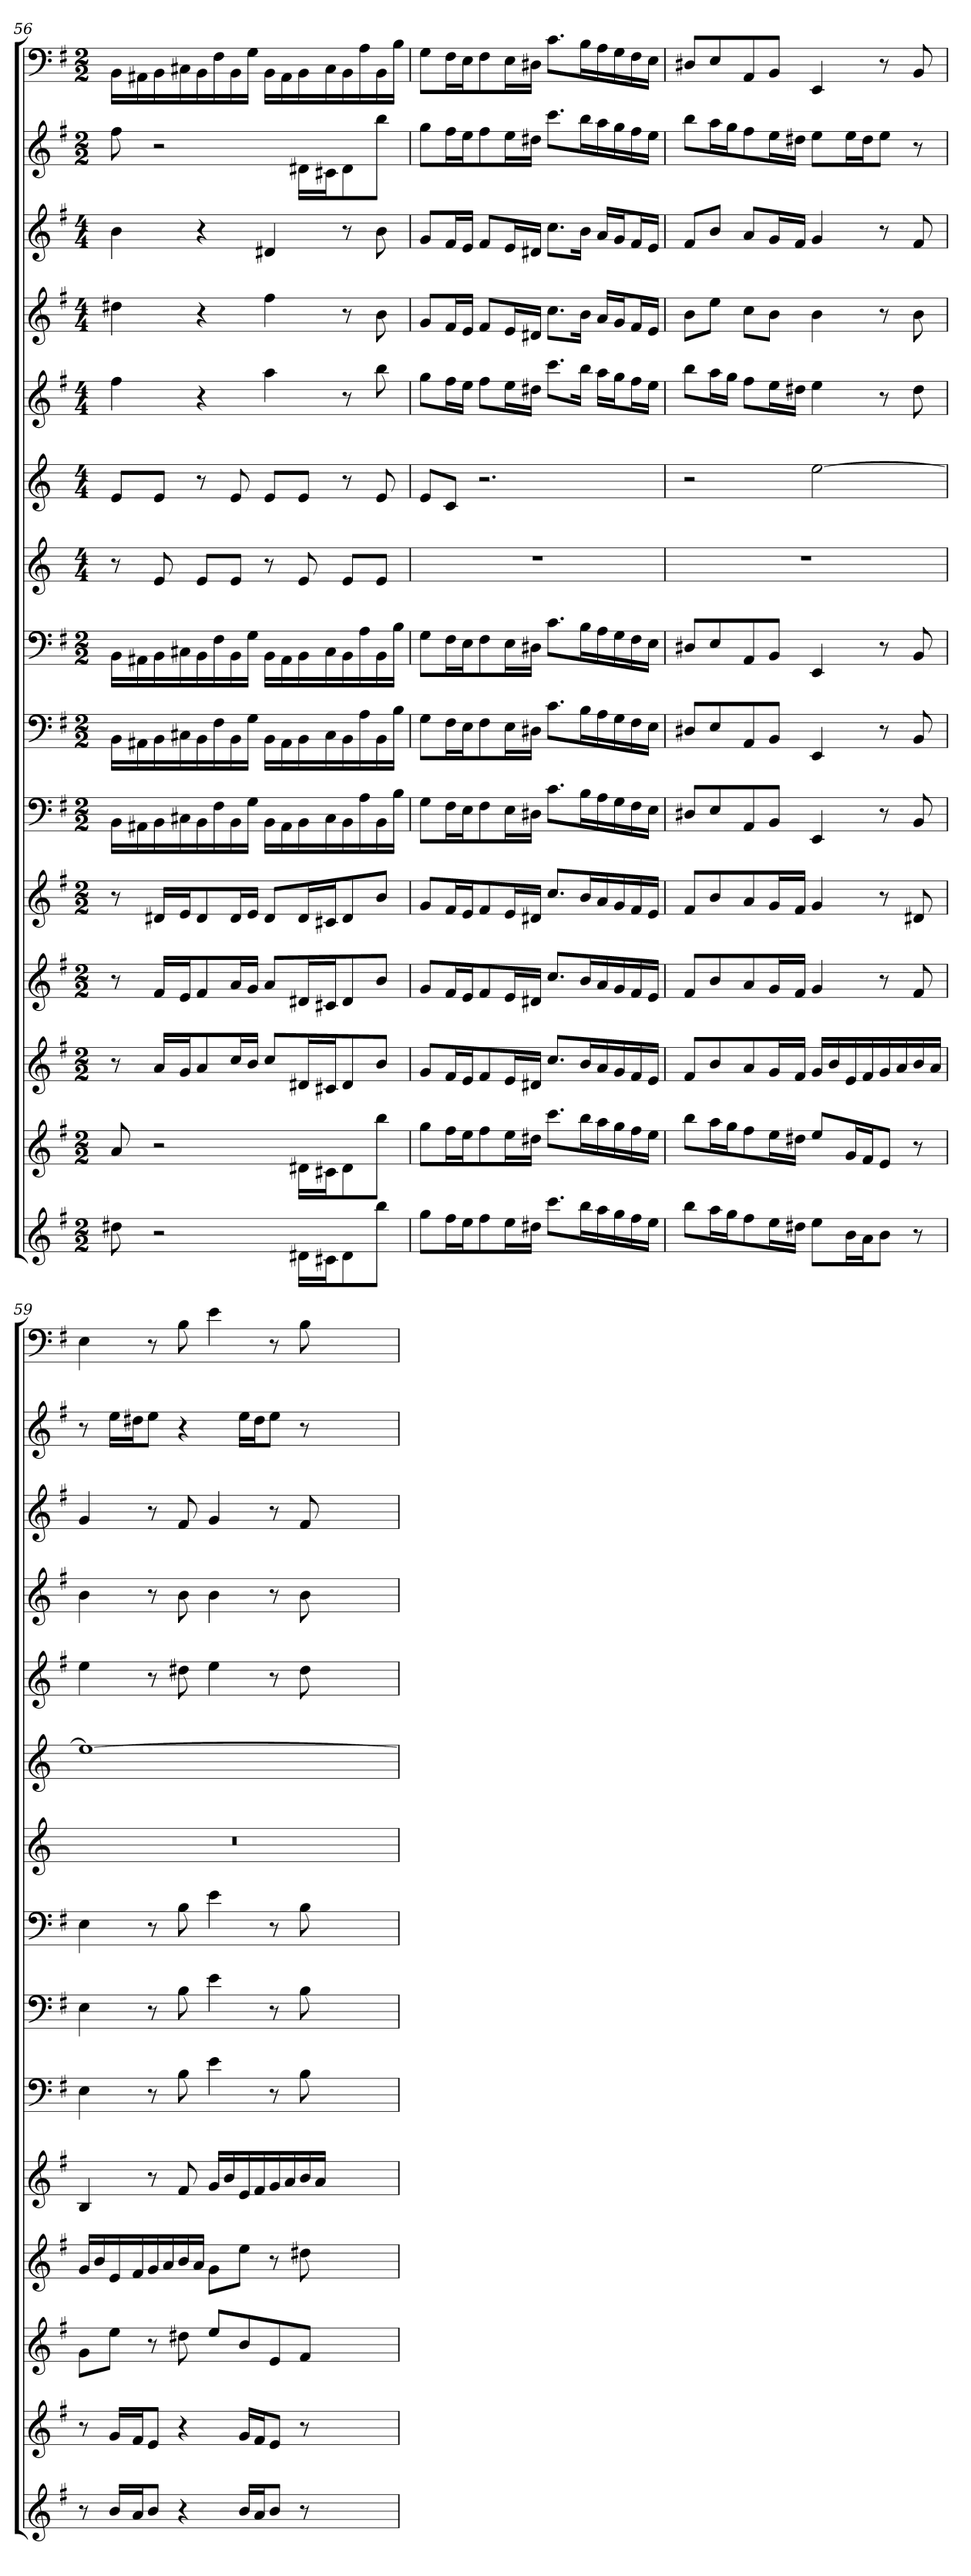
**kern	**kern	**kern	**kern	**kern	**kern	**kern	**kern	**kern	**kern	**kern	**kern	**kern	**kern	**kern
*part15	*part14	*part13	*part12	*part11	*part10	*part9	*part8	*part7	*part6	*part5	*part4	*part3	*part2	*part1
*staff15	*staff14	*staff13	*staff12	*staff11	*staff10	*staff9	*staff8	*staff7	*staff6	*staff5	*staff4	*staff3	*staff2	*staff1
*k[f#]	*k[f#]	*k[f#]	*k[f#]	*k[f#]	*k[f#]	*k[f#]	*k[f#]	*k[]	*k[]	*k[f#]	*k[f#]	*k[f#]	*k[f#]	*k[f#]
*G:	*G:	*G:	*G:	*G:	*G:	*G:	*G:	*	*	*G:	*G:	*G:	*G:	*G:
*M2/2	*M2/2	*M2/2	*M2/2	*M2/2	*M2/2	*M2/2	*M2/2	*M4/4	*M4/4	*M4/4	*M4/4	*M4/4	*M2/2	*M2/2
=56	=56	=56	=56	=56	=56	=56	=56	=56	=56	=56	=56	=56	=56	=56
8dd#X	8a	8r	8r	8r	16BBLL	16BBLL	16BBLL	8r	8eL	4ff#	4dd#X	4b	8ff#	16BBLL
.	.	.	.	.	16AA#X	16AA#X	16AA#X	.	.	.	.	.	.	16AA#X
2r	2r	16aLL	16f#LL	16d#XLL	16BB	16BB	16BB	8e	8eJ	.	.	.	2r	16BB
.	.	16gJ	16eJ	16eJ	16C#X	16C#X	16C#X	.	.	.	.	.	.	16C#X
.	.	8a	8f#	8d#	16BB	16BB	16BB	8eL	8r	4r	4r	4r	.	16BB
.	.	.	.	.	16F#	16F#	16F#	.	.	.	.	.	.	16F#
.	.	16ccL	16aL	16d#L	16BB	16BB	16BB	8eJ	8e	.	.	.	.	16BB
.	.	16bJJ	16gJJ	16eJJ	16GJJ	16GJJ	16GJJ	.	.	.	.	.	.	16GJJ
.	.	8ccL	8aL	8d#L	16BBLL	16BBLL	16BBLL	8r	8eL	4aa	4ff#	4d#X	.	16BBLL
.	.	.	.	.	16AA#	16AA#	16AA#	.	.	.	.	.	.	16AA#
16d#XLL	16d#XLL	16d#XL	16d#XL	16d#L	16BB	16BB	16BB	8e	8eJ	.	.	.	16d#XLL	16BB
16c#XJ	16c#XJ	16c#XJ	16c#XJ	16c#XJ	16C#	16C#	16C#	.	.	.	.	.	16c#XJ	16C#
8d#	8d#	8d#	8d#	8d#	16BB	16BB	16BB	8eL	8r	8r	8r	8r	8d#	16BB
.	.	.	.	.	16A	16A	16A	.	.	.	.	.	.	16A
8bbJ	8bbJ	8bJ	8bJ	8bJ	16BB	16BB	16BB	8eJ	8e	8bb	8b	8b	8bbJ	16BB
.	.	.	.	.	16BJJ	16BJJ	16BJJ	.	.	.	.	.	.	16BJJ
=57	=57	=57	=57	=57	=57	=57	=57	=57	=57	=57	=57	=57	=57	=57
8ggL	8ggL	8gL	8gL	8gL	8GL	8GL	8GL	1r	8eL	8ggL	8gL	8gL	8ggL	8GL
16ff#L	16ff#L	16f#L	16f#L	16f#L	16F#L	16F#L	16F#L	.	8cJ	16ff#L	16f#L	16f#L	16ff#L	16F#L
16eeJ	16eeJ	16eJ	16eJ	16eJ	16EJ	16EJ	16EJ	.	.	16eeJJ	16eJJ	16eJJ	16eeJ	16EJ
8ff#	8ff#	8f#	8f#	8f#	8F#	8F#	8F#	.	2.r	8ff#L	8f#L	8f#L	8ff#	8F#
16eeL	16eeL	16eL	16eL	16eL	16EL	16EL	16EL	.	.	16eeL	16eL	16eL	16eeL	16EL
16dd#XJJ	16dd#XJJ	16d#XJJ	16d#XJJ	16d#XJJ	16D#XJJ	16D#XJJ	16D#XJJ	.	.	16dd#XJJ	16d#XJJ	16d#XJJ	16dd#XJJ	16D#XJJ
8.cccL	8.cccL	8.ccL	8.ccL	8.ccL	8.cL	8.cL	8.cL	.	.	8.cccL	8.ccL	8.ccL	8.cccL	8.cL
16bbL	16bbL	16bL	16bL	16bL	16BL	16BL	16BL	.	.	16bbJk	16bJk	16bJk	16bbL	16BL
16aa	16aa	16a	16a	16a	16A	16A	16A	.	.	16aaLL	16aLL	16aLL	16aa	16A
16gg	16gg	16g	16g	16g	16G	16G	16G	.	.	16ggJ	16gJ	16gJ	16gg	16G
16ff#	16ff#	16f#	16f#	16f#	16F#	16F#	16F#	.	.	16ff#L	16f#L	16f#L	16ff#	16F#
16eeJJ	16eeJJ	16eJJ	16eJJ	16eJJ	16EJJ	16EJJ	16EJJ	.	.	16eeJJ	16eJJ	16eJJ	16eeJJ	16EJJ
=58	=58	=58	=58	=58	=58	=58	=58	=58	=58	=58	=58	=58	=58	=58
8bbL	8bbL	8f#L	8f#L	8f#L	8D#XL	8D#XL	8D#XL	1r	2r	8bbL	8bL	8f#L	8bbL	8D#XL
16aaL	16aaL	8b	8b	8b	8E	8E	8E	.	.	16aaL	8eeJ	8bJ	16aaL	8E
16ggJ	16ggJ	.	.	.	.	.	.	.	.	16ggJJ	.	.	16ggJ	.
8ff#	8ff#	8a	8a	8a	8AA	8AA	8AA	.	.	8ff#L	8ccL	8aL	8ff#	8AA
16eeL	16eeL	16gL	16gL	16gL	8BBJ	8BBJ	8BBJ	.	.	16eeL	8bJ	16gL	16eeL	8BBJ
16dd#XJJ	16dd#XJJ	16f#JJ	16f#JJ	16f#JJ	.	.	.	.	.	16dd#XJJ	.	16f#JJ	16dd#XJJ	.
8eeL	8eeL	16gLL	4g	4g	4EE	4EE	4EE	.	[2ee	4ee	4b	4g	8eeL	4EE
.	.	16b	.	.	.	.	.	.	.	.	.	.	.	.
16bL	16gL	16e	.	.	.	.	.	.	.	.	.	.	16eeL	.
16aJ	16f#J	16f#	.	.	.	.	.	.	.	.	.	.	16dd#J	.
8bJ	8eJ	16g	8r	8r	8r	8r	8r	.	.	8r	8r	8r	8eeJ	8r
.	.	16a	.	.	.	.	.	.	.	.	.	.	.	.
8r	8r	16b	8f#	8d#X	8BB	8BB	8BB	.	.	8dd#	8b	8f#	8r	8BB
.	.	16aJJ	.	.	.	.	.	.	.	.	.	.	.	.
=59	=59	=59	=59	=59	=59	=59	=59	=59	=59	=59	=59	=59	=59	=59
8r	8r	8gL	16gLL	4B	4E	4E	4E	1r	1ee_	4ee	4b	4g	8r	4E
.	.	.	16b	.	.	.	.	.	.	.	.	.	.	.
16bLL	16gLL	8eeJ	16e	.	.	.	.	.	.	.	.	.	16eeLL	.
16aJ	16f#J	.	16f#	.	.	.	.	.	.	.	.	.	16dd#XJ	.
8bJ	8eJ	8r	16g	8r	8r	8r	8r	.	.	8r	8r	8r	8eeJ	8r
.	.	.	16a	.	.	.	.	.	.	.	.	.	.	.
4r	4r	8dd#X	16b	8f#	8B	8B	8B	.	.	8dd#X	8b	8f#	4r	8B
.	.	.	16aJJ	.	.	.	.	.	.	.	.	.	.	.
.	.	8eeL	8gL	16gLL	4e	4e	4e	.	.	4ee	4b	4g	.	4e
.	.	.	.	16b	.	.	.	.	.	.	.	.	.	.
16bLL	16gLL	8b	8eeJ	16e	.	.	.	.	.	.	.	.	16eeLL	.
16aJ	16f#J	.	.	16f#	.	.	.	.	.	.	.	.	16dd#J	.
8bJ	8eJ	8e	8r	16g	8r	8r	8r	.	.	8r	8r	8r	8eeJ	8r
.	.	.	.	16a	.	.	.	.	.	.	.	.	.	.
8r	8r	8f#J	8dd#X	16b	8B	8B	8B	.	.	8dd#	8b	8f#	8r	8B
.	.	.	.	16aJJ	.	.	.	.	.	.	.	.	.	.
=	=	=	=	=	=	=	=	=	=	=	=	=	=	=
*-	*-	*-	*-	*-	*-	*-	*-	*-	*-	*-	*-	*-	*-	*-
